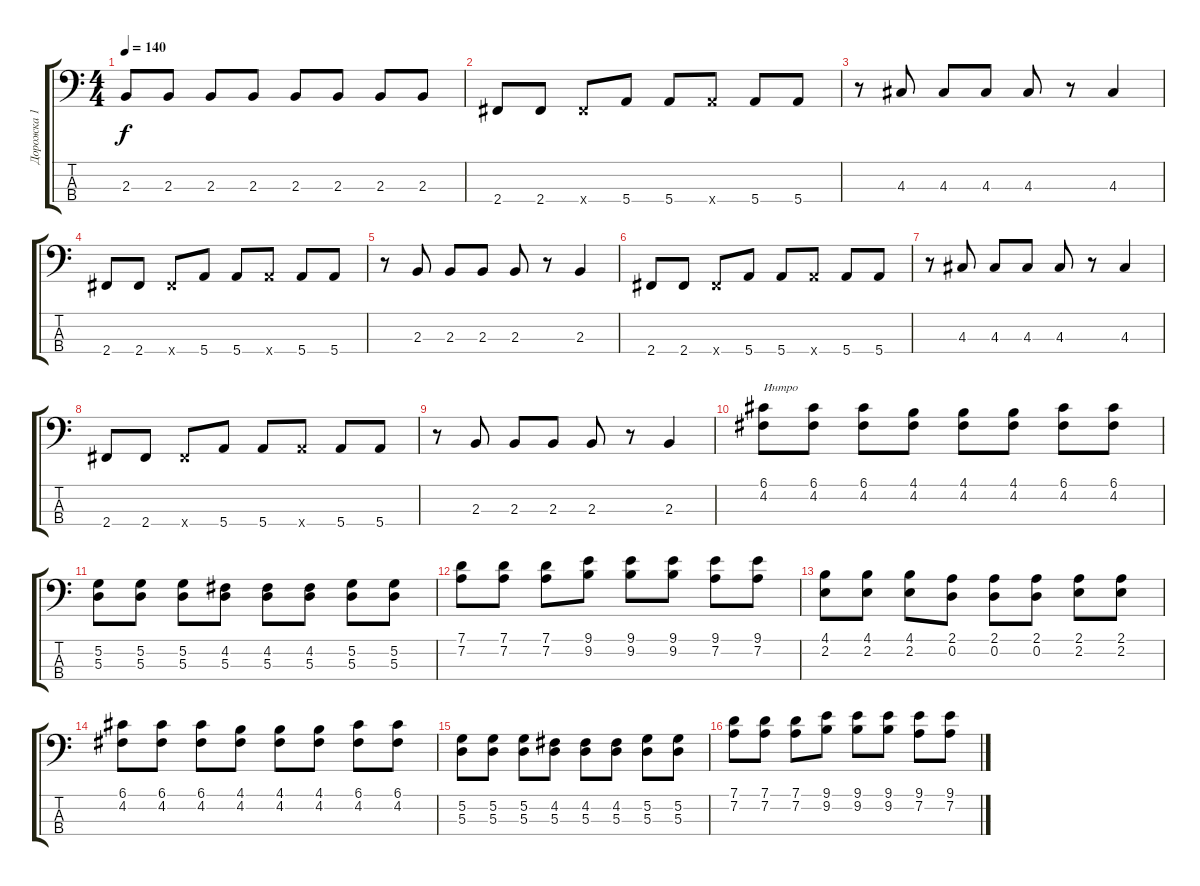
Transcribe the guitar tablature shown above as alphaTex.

\track ("Дорожка 1" "Дорожка 1") {instrument electricbasspick}
\staff {score tabs}
\tuning (G2 D2 A1 E1) {hide}
\ts (4 4)
\tempo 140
\clef f4
\ks c
2.3.8{dy f} 2.3.8 2.3.8 2.3.8 2.3.8 2.3.8 2.3.8 2.3.8 |
2.4.8 2.4.8 2.4{x}.8 5.4.8 5.4.8 5.4{x}.8 5.4.8 5.4.8 |
r.8 4.3.8 4.3.8 4.3.8 4.3.8 r.8 4.3.4 |
2.4.8 2.4.8 2.4{x}.8 5.4.8 5.4.8 5.4{x}.8 5.4.8 5.4.8 |
r.8 2.3.8 2.3.8 2.3.8 2.3.8 r.8 2.3.4 |
2.4.8 2.4.8 2.4{x}.8 5.4.8 5.4.8 5.4{x}.8 5.4.8 5.4.8 |
r.8 4.3.8 4.3.8 4.3.8 4.3.8 r.8 4.3.4 |
2.4.8 2.4.8 2.4{x}.8 5.4.8 5.4.8 5.4{x}.8 5.4.8 5.4.8 |
r.8 2.3.8 2.3.8 2.3.8 2.3.8 r.8 2.3.4 |
(6.1 4.2).8{txt "Интро"} (6.1 4.2).8 (6.1 4.2).8 (4.1 4.2).8 (4.1 4.2).8 (4.1 4.2).8 (6.1 4.2).8 (6.1 4.2).8 |
(5.2 5.3).8 (5.2 5.3).8 (5.2 5.3).8 (4.2 5.3).8 (4.2 5.3).8 (4.2 5.3).8 (5.2 5.3).8 (5.2 5.3).8 |
(7.1 7.2).8 (7.1 7.2).8 (7.1 7.2).8 (9.1 9.2).8 (9.1 9.2).8 (9.1 9.2).8 (9.1 7.2).8 (9.1 7.2).8 |
(4.1 2.2).8 (4.1 2.2).8 (4.1 2.2).8 (2.1 0.2).8 (2.1 0.2).8 (2.1 0.2).8 (2.1 2.2).8 (2.1 2.2).8 |
(6.1 4.2).8 (6.1 4.2).8 (6.1 4.2).8 (4.1 4.2).8 (4.1 4.2).8 (4.1 4.2).8 (6.1 4.2).8 (6.1 4.2).8 |
(5.2 5.3).8 (5.2 5.3).8 (5.2 5.3).8 (4.2 5.3).8 (4.2 5.3).8 (4.2 5.3).8 (5.2 5.3).8 (5.2 5.3).8 |
(7.1 7.2).8 (7.1 7.2).8 (7.1 7.2).8 (9.1 9.2).8 (9.1 9.2).8 (9.1 9.2).8 (9.1 7.2).8 (9.1 7.2).8
